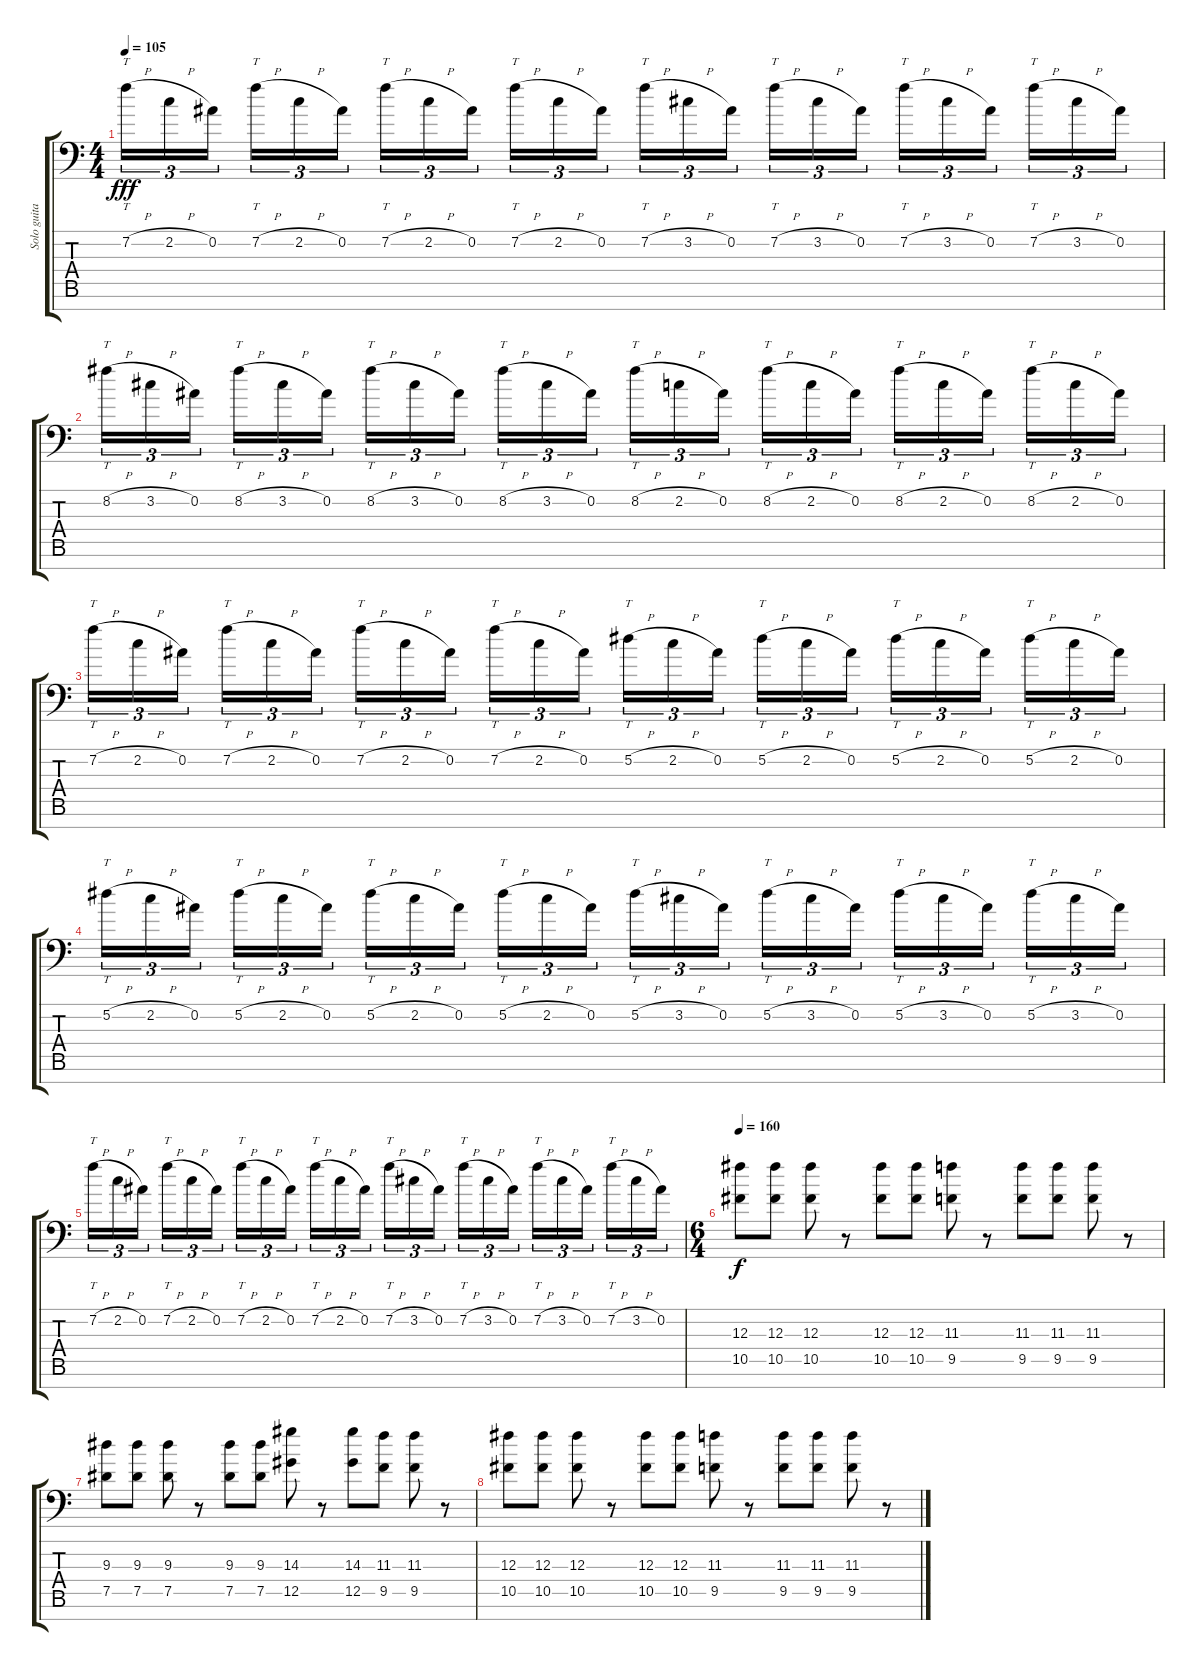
\track ("Solo guitar" "Solo guita") {instrument distortionguitar}
\staff {score tabs}
\tuning (Eb4 Bb3 Gb3 Db3 Ab2 Eb2 Ab1) {hide}
\ts (4 4)
\tempo 105
\clef f4
\ks c
7.2{h}.16{tt tu (3 2) dy fff} 2.2{h}.16{tu (3 2)} 0.2.16{tu (3 2) beam splitsecondary} 7.2{h}.16{tt tu (3 2)} 2.2{h}.16{tu (3 2)} 0.2.16{tu (3 2)} 7.2{h}.16{tt tu (3 2)} 2.2{h}.16{tu (3 2)} 0.2.16{tu (3 2) beam splitsecondary} 7.2{h}.16{tt tu (3 2)} 2.2{h}.16{tu (3 2)} 0.2.16{tu (3 2)} 7.2{h}.16{tt tu (3 2)} 3.2{h}.16{tu (3 2)} 0.2.16{tu (3 2) beam splitsecondary} 7.2{h}.16{tt tu (3 2)} 3.2{h}.16{tu (3 2)} 0.2.16{tu (3 2)} 7.2{h}.16{tt tu (3 2)} 3.2{h}.16{tu (3 2)} 0.2.16{tu (3 2) beam splitsecondary} 7.2{h}.16{tt tu (3 2)} 3.2{h}.16{tu (3 2)} 0.2.16{tu (3 2)} |
8.2{h}.16{tt tu (3 2)} 3.2{h}.16{tu (3 2)} 0.2.16{tu (3 2) beam splitsecondary} 8.2{h}.16{tt tu (3 2)} 3.2{h}.16{tu (3 2)} 0.2.16{tu (3 2)} 8.2{h}.16{tt tu (3 2)} 3.2{h}.16{tu (3 2)} 0.2.16{tu (3 2) beam splitsecondary} 8.2{h}.16{tt tu (3 2)} 3.2{h}.16{tu (3 2)} 0.2.16{tu (3 2)} 8.2{h}.16{tt tu (3 2)} 2.2{h}.16{tu (3 2)} 0.2.16{tu (3 2) beam splitsecondary} 8.2{h}.16{tt tu (3 2)} 2.2{h}.16{tu (3 2)} 0.2.16{tu (3 2)} 8.2{h}.16{tt tu (3 2)} 2.2{h}.16{tu (3 2)} 0.2.16{tu (3 2) beam splitsecondary} 8.2{h}.16{tt tu (3 2)} 2.2{h}.16{tu (3 2)} 0.2.16{tu (3 2)} |
7.2{h}.16{tt tu (3 2)} 2.2{h}.16{tu (3 2)} 0.2.16{tu (3 2) beam splitsecondary} 7.2{h}.16{tt tu (3 2)} 2.2{h}.16{tu (3 2)} 0.2.16{tu (3 2)} 7.2{h}.16{tt tu (3 2)} 2.2{h}.16{tu (3 2)} 0.2.16{tu (3 2) beam splitsecondary} 7.2{h}.16{tt tu (3 2)} 2.2{h}.16{tu (3 2)} 0.2.16{tu (3 2)} 5.2{h}.16{tt tu (3 2)} 2.2{h}.16{tu (3 2)} 0.2.16{tu (3 2) beam splitsecondary} 5.2{h}.16{tt tu (3 2)} 2.2{h}.16{tu (3 2)} 0.2.16{tu (3 2)} 5.2{h}.16{tt tu (3 2)} 2.2{h}.16{tu (3 2)} 0.2.16{tu (3 2) beam splitsecondary} 5.2{h}.16{tt tu (3 2)} 2.2{h}.16{tu (3 2)} 0.2.16{tu (3 2)} |
5.2{h}.16{tt tu (3 2)} 2.2{h}.16{tu (3 2)} 0.2.16{tu (3 2) beam splitsecondary} 5.2{h}.16{tt tu (3 2)} 2.2{h}.16{tu (3 2)} 0.2.16{tu (3 2)} 5.2{h}.16{tt tu (3 2)} 2.2{h}.16{tu (3 2)} 0.2.16{tu (3 2) beam splitsecondary} 5.2{h}.16{tt tu (3 2)} 2.2{h}.16{tu (3 2)} 0.2.16{tu (3 2)} 5.2{h}.16{tt tu (3 2)} 3.2{h}.16{tu (3 2)} 0.2.16{tu (3 2) beam splitsecondary} 5.2{h}.16{tt tu (3 2)} 3.2{h}.16{tu (3 2)} 0.2.16{tu (3 2)} 5.2{h}.16{tt tu (3 2)} 3.2{h}.16{tu (3 2)} 0.2.16{tu (3 2) beam splitsecondary} 5.2{h}.16{tt tu (3 2)} 3.2{h}.16{tu (3 2)} 0.2.16{tu (3 2)} |
7.2{h}.16{tt tu (3 2)} 2.2{h}.16{tu (3 2)} 0.2.16{tu (3 2) beam splitsecondary} 7.2{h}.16{tt tu (3 2)} 2.2{h}.16{tu (3 2)} 0.2.16{tu (3 2)} 7.2{h}.16{tt tu (3 2)} 2.2{h}.16{tu (3 2)} 0.2.16{tu (3 2) beam splitsecondary} 7.2{h}.16{tt tu (3 2)} 2.2{h}.16{tu (3 2)} 0.2.16{tu (3 2)} 7.2{h}.16{tt tu (3 2)} 3.2{h}.16{tu (3 2)} 0.2.16{tu (3 2) beam splitsecondary} 7.2{h}.16{tt tu (3 2)} 3.2{h}.16{tu (3 2)} 0.2.16{tu (3 2)} 7.2{h}.16{tt tu (3 2)} 3.2{h}.16{tu (3 2)} 0.2.16{tu (3 2) beam splitsecondary} 7.2{h}.16{tt tu (3 2)} 3.2{h}.16{tu (3 2)} 0.2.16{tu (3 2)} |
\ts (6 4)
\tempo 160
(12.3 10.5).8{dy f} (12.3 10.5).8 (12.3 10.5).8 r.8 (12.3 10.5).8 (12.3 10.5).8 (11.3 9.5).8 r.8 (11.3 9.5).8 (11.3 9.5).8 (11.3 9.5).8 r.8 |
(9.3 7.5).8 (9.3 7.5).8 (9.3 7.5).8 r.8 (9.3 7.5).8 (9.3 7.5).8 (14.3 12.5).8 r.8 (14.3 12.5).8 (11.3 9.5).8 (11.3 9.5).8 r.8 |
(12.3 10.5).8 (12.3 10.5).8 (12.3 10.5).8 r.8 (12.3 10.5).8 (12.3 10.5).8 (11.3 9.5).8 r.8 (11.3 9.5).8 (11.3 9.5).8 (11.3 9.5).8 r.8
